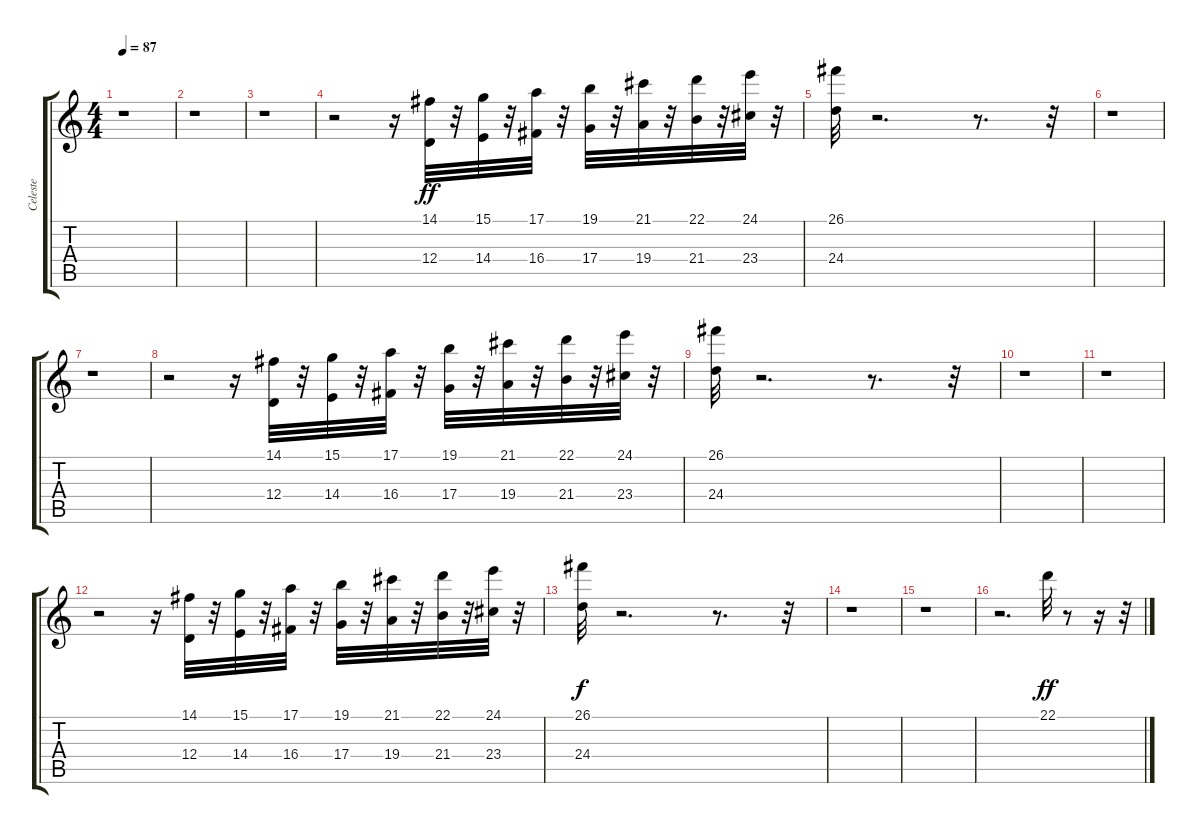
\track ("Celeste" "Celeste") {instrument celesta}
\staff {score tabs}
\tuning (E4 B3 G3 D3 A2 E2) {hide}
\ts (4 4)
\tempo 87
\clef g2
\ks c
r.1{dy mf} |
r.1 |
r.1 |
r.2 r.16 (14.1 12.4).32{dy ff} r.32 (15.1 14.4).32 r.32 (17.1 16.4).32 r.32 (19.1 17.4).32 r.32 (21.1 19.4).32 r.32 (22.1 21.4).32 r.32 (24.1 23.4).32 r.32 |
(26.1 24.4).32 r.2{d} r.8{d} r.32 |
r.1 |
r.1 |
r.2 r.16 (14.1 12.4).32 r.32 (15.1 14.4).32 r.32 (17.1 16.4).32 r.32 (19.1 17.4).32 r.32 (21.1 19.4).32 r.32 (22.1 21.4).32 r.32 (24.1 23.4).32 r.32 |
(26.1 24.4).32 r.2{d} r.8{d} r.32 |
r.1 |
r.1 |
r.2 r.16 (14.1 12.4).32 r.32 (15.1 14.4).32 r.32 (17.1 16.4).32 r.32 (19.1 17.4).32 r.32 (21.1 19.4).32 r.32 (22.1 21.4).32 r.32 (24.1 23.4).32 r.32 |
(26.1 24.4).32{dy f} r.2{d} r.8{d} r.32 |
r.1 |
r.1 |
r.2{d} 22.1.32{dy ff} r.8 r.16 r.32
